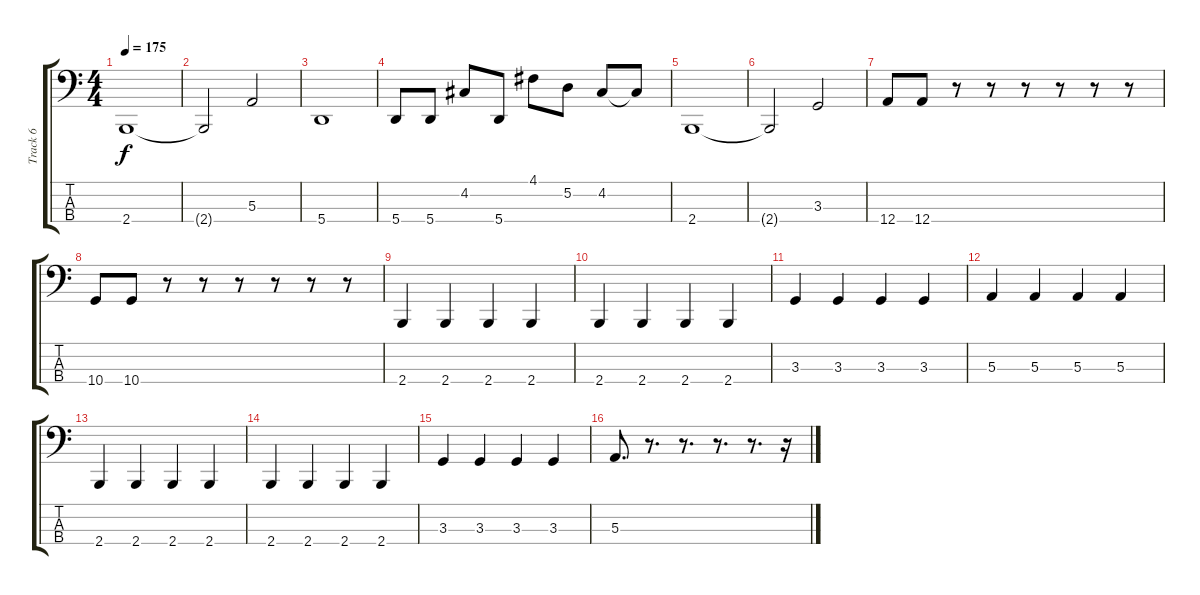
\track ("Track 6" "Track 6") {instrument electricbasspick}
\staff {score tabs}
\tuning (D2 A1 E1 A0) {hide}
\ts (4 4)
\tempo 175
\clef f4
\ks c
2.4.1{dy f} |
2.4{t}.2 5.3.2 |
5.4.1 |
5.4.8 5.4.8 4.2.8 5.4.8 4.1.8 5.2.8 4.2.8 4.2{t}.8 |
2.4.1 |
2.4{t}.2 3.3.2 |
12.4.8 12.4.8 r.8 r.8 r.8 r.8 r.8 r.8 |
10.4.8 10.4.8 r.8 r.8 r.8 r.8 r.8 r.8 |
2.4.4 2.4.4 2.4.4 2.4.4 |
2.4.4 2.4.4 2.4.4 2.4.4 |
3.3.4 3.3.4 3.3.4 3.3.4 |
5.3.4 5.3.4 5.3.4 5.3.4 |
2.4.4 2.4.4 2.4.4 2.4.4 |
2.4.4 2.4.4 2.4.4 2.4.4 |
3.3.4 3.3.4 3.3.4 3.3.4 |
5.3.8{d} r.8{d} r.8{d} r.8{d} r.8{d} r.16
